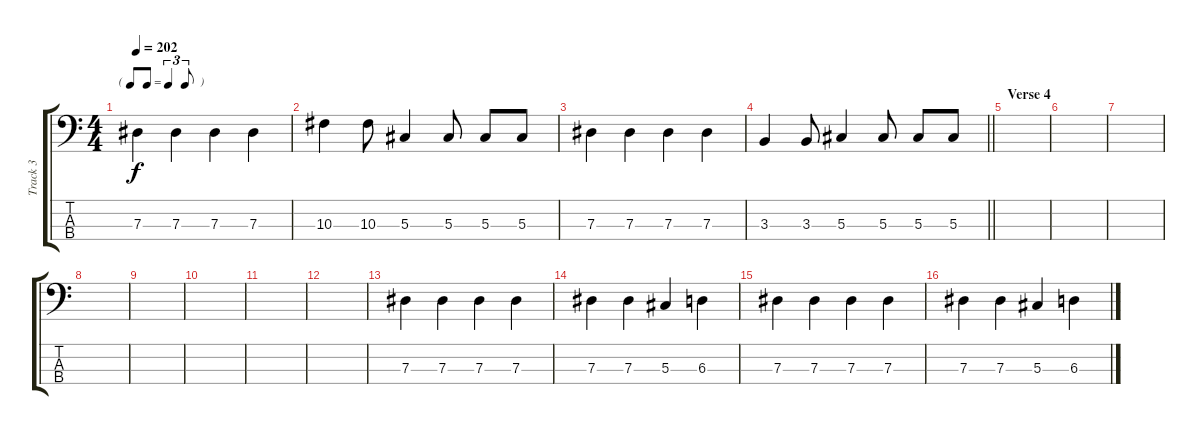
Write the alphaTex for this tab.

\track ("Track 3" "Track 3") {instrument electricbassfinger}
\staff {score tabs}
\tuning (Gb2 Db2 Ab1 Eb1) {hide}
\ts (4 4)
\tf triplet8th
\tempo 202
\clef f4
\ks c
7.3.4{dy f} 7.3.4 7.3.4 7.3.4 |
10.3.4 10.3.8 5.3.4 5.3.8 5.3.8 5.3.8 |
7.3.4 7.3.4 7.3.4 7.3.4 |
\barLineRight lightlight
3.3.4 3.3.8 5.3.4 5.3.8 5.3.8 5.3.8 |
\section ("" "Verse 4")
|
|
|
|
|
|
|
|
7.3.4 7.3.4 7.3.4 7.3.4 |
7.3.4 7.3.4 5.3.4 6.3.4 |
7.3.4 7.3.4 7.3.4 7.3.4 |
7.3.4 7.3.4 5.3.4 6.3.4
